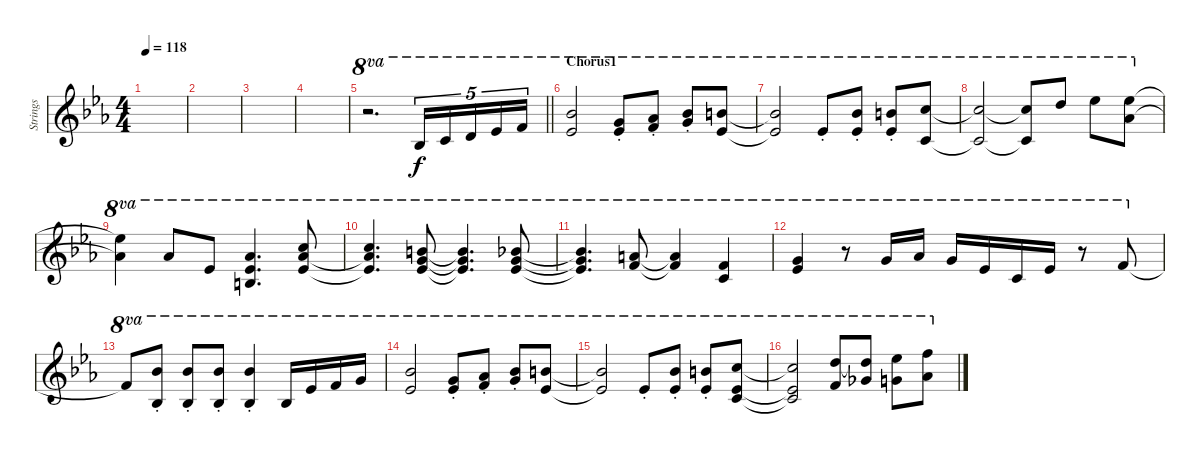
\track ("Strings" "Strings") {instrument stringensemble1}
\staff {score}
\tuning (E4 B3 G3 D3 A2 E2) {hide}
\ts (4 4)
\tempo 118
\clef g2
\ks eb
|
|
|
|
\barLineRight lightlight
r.2{d ot 8va} 6.1.16{tu (5 4) ot 8va} 8.1.16{tu (5 4) ot 8va} 10.1.16{tu (5 4) ot 8va} 11.1.16{tu (5 4) ot 8va} 13.1.16{tu (5 4) ot 8va} |
\section ("" "Chorus1")
(18.1 16.2).2{ot 8va} (11.1{st} 20.2).8{ot 8va} (13.1{st} 21.2).8{ot 8va} (15.1{st} 23.2).8{ot 8va} (11.1 24.2).8{ot 8va} |
(11.1{t} 24.2{t}).2{ot 8va} 11.1{st}.8{ot 8va} (11.1{st} 23.2{st}).8{ot 8va} (11.1{st} 24.2{st}).8{ot 8va} (8.1 25.2).8{ot 8va} |
(8.1{t} 25.2{t}).2{ot 8va} (8.1{t} 25.2{t}).8{ot 8va} 22.1.8{ot 8va} 23.1.8{ot 8va} (23.1 21.2).8{ot 8va} |
(23.1{t} 21.2{t}).4{ot 8va} 21.2.8{ot 8va} 11.1.8{ot 8va} (16.1 12.2 20.3).4{d ot 8va} (11.1 21.2 29.3).8{ot 8va} |
(11.1{t} 21.2{t} 29.3).4{d ot 8va} (11.1 20.2 28.3).8{ot 8va} (11.1{t} 20.2{t} 28.3{t}).4{d ot 8va} (11.1 20.2 27.3).8{ot 8va} |
(11.1{t} 20.2{t} 27.3{t}).4{d ot 8va} (13.1 22.2).8{ot 8va} (13.1{t} 22.2{t}).4{ot 8va} (13.1 13.2).4{ot 8va} |
(15.1 16.2).4{ot 8va} r.8{ot 8va} 15.1.16{ot 8va} 16.1.16{ot 8va} 15.1.16{ot 8va} 11.1.16{ot 8va} 8.1.16{ot 8va} 16.2.16{ot 8va} r.8{ot 8va} 13.1.8{ot 8va} |
13.1{t}.8{ot 8va} (18.1{st} 11.2{st}).8{ot 8va} (6.1{st} 23.2{st}).8{ot 8va} (18.1{st} 11.2{st}).8{ot 8va} (6.1{st} 23.2{st}).4{ot 8va} 6.1.16{ot 8va} 11.1.16{ot 8va} 13.1.16{ot 8va} 15.1.16{ot 8va} |
(18.1 16.2).2{ot 8va} (11.1{st} 20.2).8{ot 8va} (13.1{st} 21.2).8{ot 8va} (15.1{st} 23.2).8{ot 8va} (11.1 24.2).8{ot 8va} |
(11.1{t} 24.2{t}).2{ot 8va} 11.1{st}.8{ot 8va} (11.1{st} 23.2{st}).8{ot 8va} (11.1{st} 24.2{st}).8{ot 8va} (8.1 25.2 20.3).8{ot 8va} |
(8.1{t} 25.2{t} 20.3{t}).2{ot 8va} (13.1 27.2).8{ot 8va} (14.1 27.2{t}).8{ot 8va} (15.1 28.2).8{ot 8va} (16.1 30.2).8{ot 8va}
